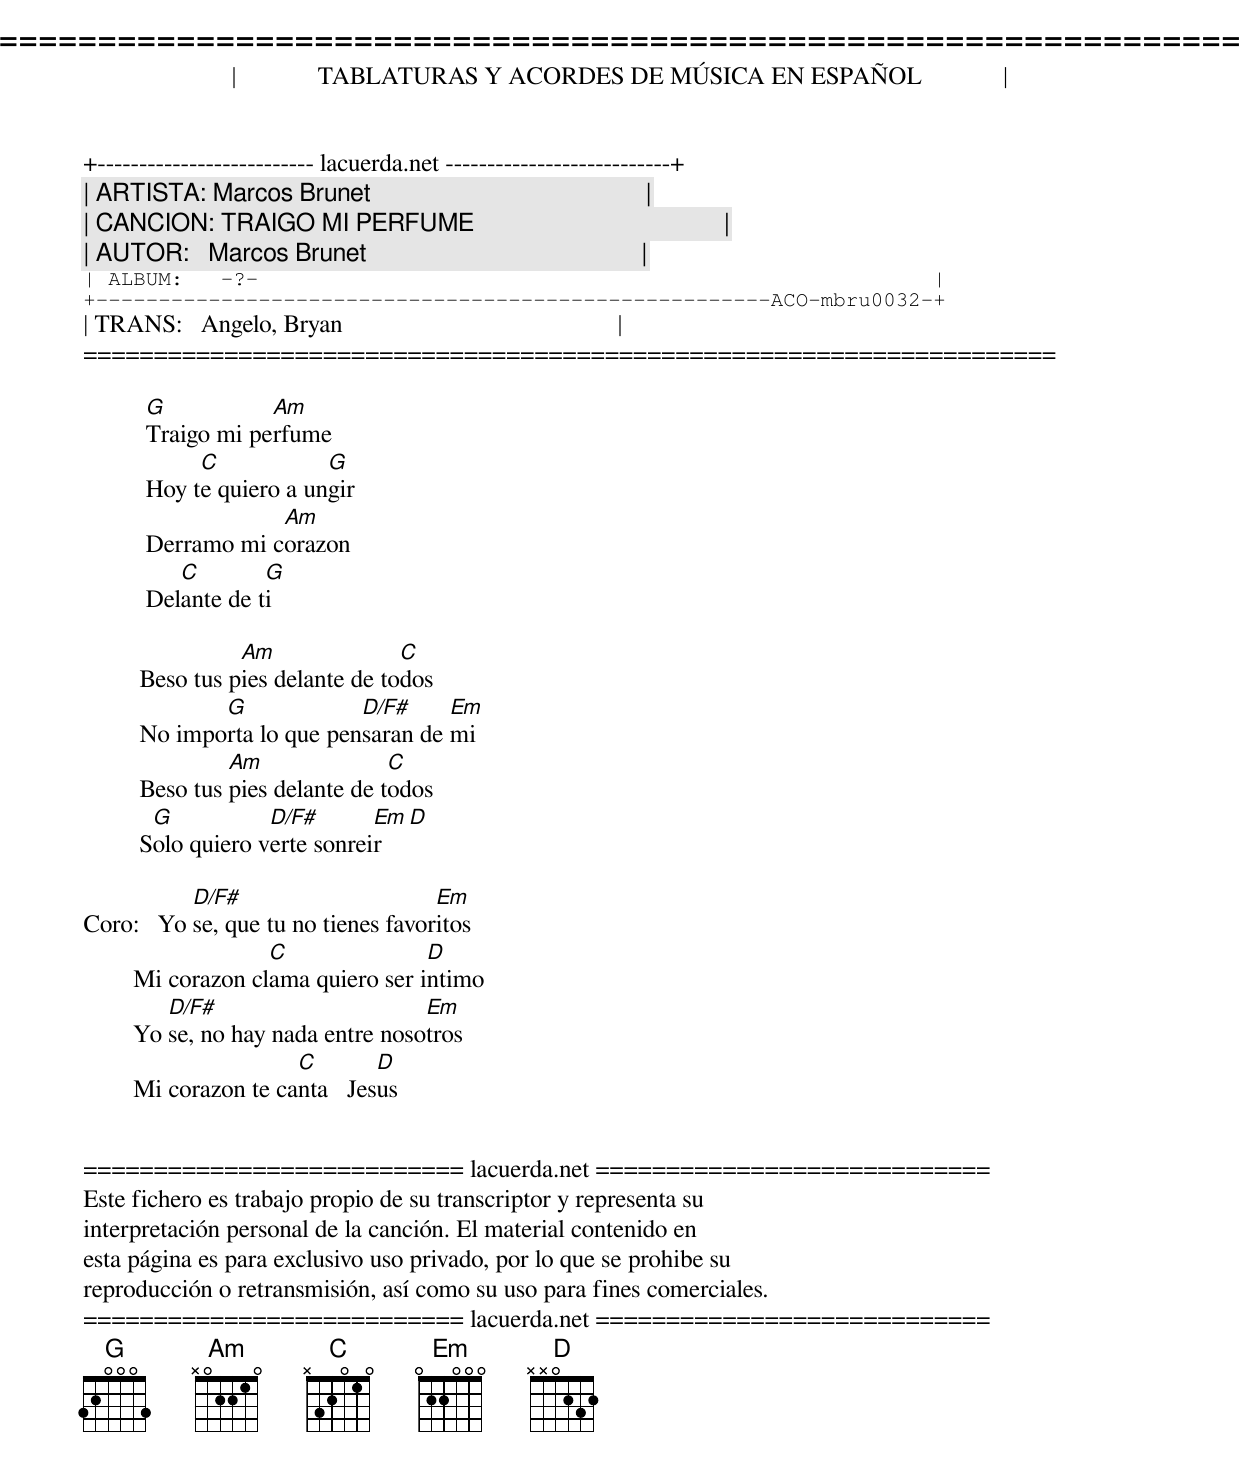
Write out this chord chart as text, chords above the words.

=====================================================================
|             TABLATURAS Y ACORDES DE MÚSICA EN ESPAÑOL             |
+-------------------------- lacuerda.net ---------------------------+
| ARTISTA: Marcos Brunet                                            |
| CANCION: TRAIGO MI PERFUME                                        |
| AUTOR:   Marcos Brunet                                            |
| ALBUM:   -?-                                                      |
+------------------------------------------------------ACO-mbru0032-+
| TRANS:   Angelo, Bryan                                            |
=====================================================================

          G           Am
          Traigo mi perfume
               C            G
          Hoy te quiero a ungir
                      Am
          Derramo mi corazon
             C        G
          Delante de ti

                   Am               C
         Beso tus pies delante de todos
                G             D/F#     Em
         No importa lo que pensaran de mi
                  Am               C
         Beso tus pies delante de todos
          G           D/F#       Em      D
         Solo quiero verte sonreir

           D/F#                      Em
Coro:   Yo se, que tu no tienes favoritos
                     C               D
        Mi corazon clama quiero ser intimo
           D/F#                      Em
        Yo se, no hay nada entre nosotros
                        C        D
        Mi corazon te canta   Jesus


=========================== lacuerda.net ============================
Este fichero es trabajo propio de su transcriptor y representa su
interpretación personal de la canción. El material contenido en
esta página es para exclusivo uso privado, por lo que se prohibe su
reproducción o retransmisión, así como su uso para fines comerciales.
=========================== lacuerda.net ============================
